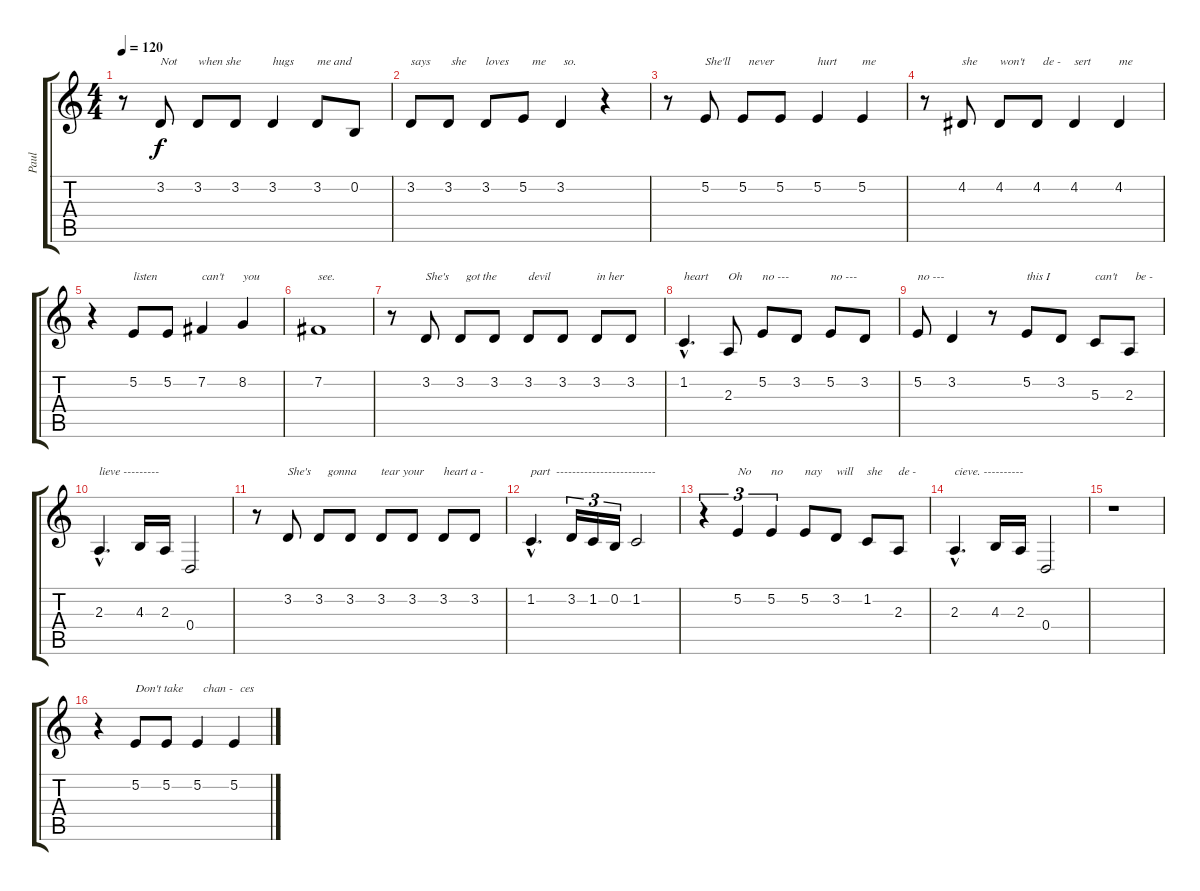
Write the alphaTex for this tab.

\track ("Paul" "Paul") {instrument clarinet}
\staff {score tabs}
\tuning (E4 B3 G3 D3 A2 E2) {hide}
\ts (4 4)
\tempo 120
\clef g2
\ks c
r.8{dy f} 3.2.8{txt "Not"} 3.2.8{txt "when she"} 3.2.8 3.2.4{txt "hugs"} 3.2.8{txt "me and"} 0.2.8 |
3.2.8{txt "says"} 3.2.8{txt " she"} 3.2.8{txt "loves"} 5.2.8{txt "   me"} 3.2.4{txt " so."} r.4 |
r.8 5.2.8{txt "She'll"} 5.2.8{txt "  never"} 5.2.8 5.2.4{txt "hurt"} 5.2.4{txt "me"} |
r.8 4.2.8{txt "she"} 4.2.8{txt "won't"} 4.2.8{txt "  de -"} 4.2.4{txt "sert"} 4.2.4{txt "me"} |
r.4 5.2.8{txt "listen"} 5.2.8{txt " "} 7.2.4{txt "can't"} 8.2.4{txt "you"} |
7.2.1{txt "see."} |
r.8 3.2.8{txt "She's"} 3.2.8{txt "  got the"} 3.2.8 3.2.8{txt "devil"} 3.2.8 3.2.8{txt "in her"} 3.2.8 |
1.2{hac}.4{d txt "heart"} 2.3.8{txt "Oh"} 5.2.8{txt "no ---"} 3.2.8 5.2.8{txt "no ---"} 3.2.8 |
5.2.8{txt "no ---"} 3.2.4 r.8 5.2.8{txt "this I"} 3.2.8 5.3.8{txt "can't"} 2.3.8{txt "  be -"} |
2.3{hac}.4{d txt "lieve ---------"} 4.3.16{txt " "} 2.3.16 0.4.2 |
r.8 3.2.8{txt "She's"} 3.2.8{txt "   gonna"} 3.2.8 3.2.8{txt "tear your"} 3.2.8 3.2.8{txt "heart a -"} 3.2.8 |
1.2{hac}.4{d txt "part  -------------------------"} 3.2.16{tu (3 2)} 1.2.16{tu (3 2)} 0.2.16{tu (3 2)} 1.2.2 |
r.4{tu (3 2)} 5.2.4{tu (3 2) txt "No"} 5.2.4{tu (3 2) txt "no"} 5.2.8{txt "nay"} 3.2.8{txt "will"} 1.2.8{txt "she"} 2.3.8{txt "de -"} |
2.3{hac}.4{d txt "cieve. ----------"} 4.3.16 2.3.16 0.4.2 |
r.1 |
r.4 5.2.8{txt "Don't take"} 5.2.8 5.2.4{txt "  chan -"} 5.2.4{txt "  ces"}
